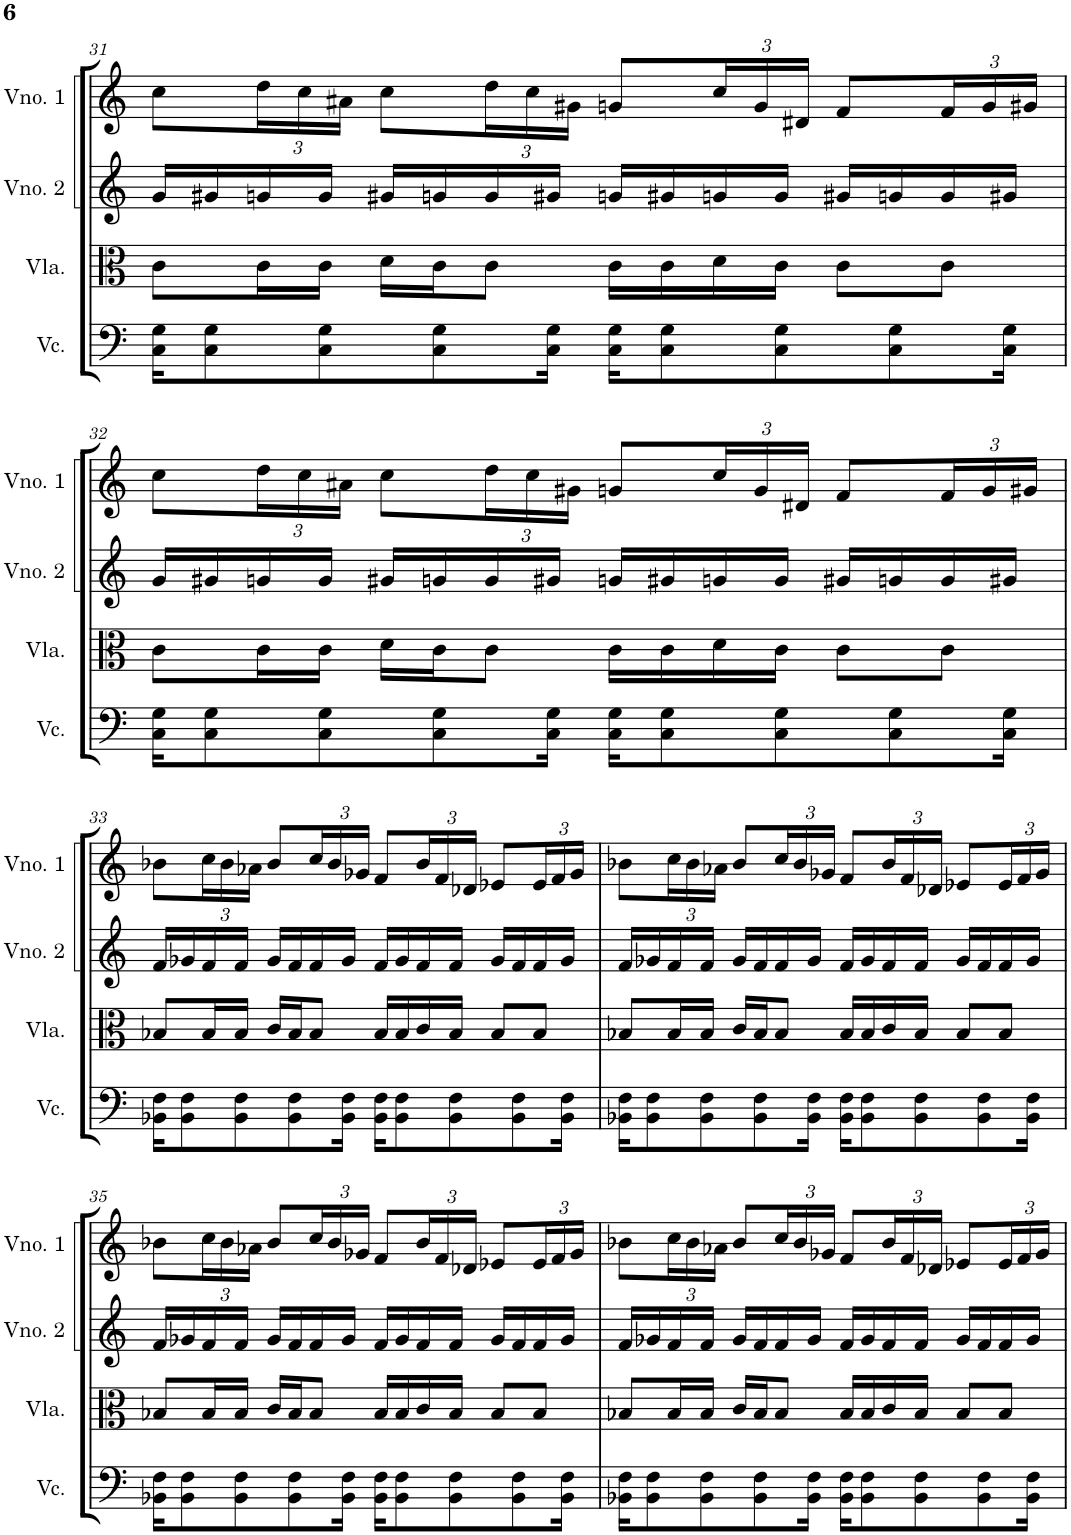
**kern	**kern	**kern	**kern
*part4	*part3	*part2	*part1
*staff4	*staff3	*staff2	*staff1
*I"Violoncelo	*I"Viola	*I"Violino 2	*I"Violino 1
*I'Vc.	*I'Vla.	*I'Vno. 2	*I'Vno. 1
!!LO:PB:g=z
*clefF4	*clefC3	*clefG2	*clefG2
*k[]	*k[]	*k[]	*k[]
*M4/4	*M4/4	*M4/4	*M4/4
=31	=31	=31	=31
16C\ 16G\KL	8c\L	16g/LL	8cc\L
8C\ 8G\	.	16g#X/	.
*	*	*	*Xbrackettup
.	16c\L	16gn/	24dd\L
.	.	.	24cc\
8C\ 8G\	16c\JJ	16g/JJ	.
.	.	.	24a#X\JJ
.	16d\LL	16g#X/LL	8cc\L
8C\ 8G\	16c\J	16gn/	.
.	8c\J	16g/	24dd\L
.	.	.	24cc\
16C\ 16G\Jk	.	16g#X/JJ	.
.	.	.	24g#X\JJ
16C\ 16G\KL	16c\LL	16gn/LL	8gn/L
8C\ 8G\	16c\	16g#X/	.
.	16d\	16gn/	24cc/L
.	.	.	24g/
8C\ 8G\	16c\JJ	16g/JJ	.
.	.	.	24d#X/JJ
.	8c\L	16g#X/LL	8f/L
8C\ 8G\	.	16gn/	.
.	8c\J	16g/	24f/L
.	.	.	24g/
16C\ 16G\Jk	.	16g#X/JJ	.
.	.	.	24g#X/JJ
!!LO:LB:g=z
=32	=32	=32	=32
16C\ 16G\KL	8c\L	16g/LL	8cc\L
8C\ 8G\	.	16g#X/	.
.	16c\L	16gn/	24dd\L
.	.	.	24cc\
8C\ 8G\	16c\JJ	16g/JJ	.
.	.	.	24a#X\JJ
.	16d\LL	16g#X/LL	8cc\L
8C\ 8G\	16c\J	16gn/	.
.	8c\J	16g/	24dd\L
.	.	.	24cc\
16C\ 16G\Jk	.	16g#X/JJ	.
.	.	.	24g#X\JJ
16C\ 16G\KL	16c\LL	16gn/LL	8gn/L
8C\ 8G\	16c\	16g#X/	.
.	16d\	16gn/	24cc/L
.	.	.	24g/
8C\ 8G\	16c\JJ	16g/JJ	.
.	.	.	24d#X/JJ
.	8c\L	16g#X/LL	8f/L
8C\ 8G\	.	16gn/	.
.	8c\J	16g/	24f/L
.	.	.	24g/
16C\ 16G\Jk	.	16g#X/JJ	.
.	.	.	24g#X/JJ
!!LO:LB:g=z
=33	=33	=33	=33
16BB-X\ 16F\KL	8B-X/L	16f/LL	8b-X\L
8BB-\ 8F\	.	16g-X/	.
.	16B-/L	16f/	24cc\L
.	.	.	24b-\
8BB-\ 8F\	16B-/JJ	16f/JJ	.
.	.	.	24a-X\JJ
.	16c/LL	16g-/LL	8b-/L
8BB-\ 8F\	16B-/J	16f/	.
.	8B-/J	16f/	24cc/L
.	.	.	24b-/
16BB-\ 16F\Jk	.	16g-/JJ	.
.	.	.	24g-X/JJ
16BB-\ 16F\KL	16B-/LL	16f/LL	8f/L
8BB-\ 8F\	16B-/	16g-/	.
.	16c/	16f/	24b-/L
.	.	.	24f/
8BB-\ 8F\	16B-/JJ	16f/JJ	.
.	.	.	24d-X/JJ
.	8B-/L	16g-/LL	8e-X/L
8BB-\ 8F\	.	16f/	.
.	8B-/J	16f/	24e-/L
.	.	.	24f/
16BB-\ 16F\Jk	.	16g-/JJ	.
.	.	.	24g-/JJ
=34	=34	=34	=34
16BB-X\ 16F\KL	8B-X/L	16f/LL	8b-X\L
8BB-\ 8F\	.	16g-X/	.
.	16B-/L	16f/	24cc\L
.	.	.	24b-\
8BB-\ 8F\	16B-/JJ	16f/JJ	.
.	.	.	24a-X\JJ
.	16c/LL	16g-/LL	8b-/L
8BB-\ 8F\	16B-/J	16f/	.
.	8B-/J	16f/	24cc/L
.	.	.	24b-/
16BB-\ 16F\Jk	.	16g-/JJ	.
.	.	.	24g-X/JJ
16BB-\ 16F\KL	16B-/LL	16f/LL	8f/L
8BB-\ 8F\	16B-/	16g-/	.
.	16c/	16f/	24b-/L
.	.	.	24f/
8BB-\ 8F\	16B-/JJ	16f/JJ	.
.	.	.	24d-X/JJ
.	8B-/L	16g-/LL	8e-X/L
8BB-\ 8F\	.	16f/	.
.	8B-/J	16f/	24e-/L
.	.	.	24f/
16BB-\ 16F\Jk	.	16g-/JJ	.
.	.	.	24g-/JJ
!!LO:LB:g=z
=35	=35	=35	=35
16BB-X\ 16F\KL	8B-X/L	16f/LL	8b-X\L
8BB-\ 8F\	.	16g-X/	.
.	16B-/L	16f/	24cc\L
.	.	.	24b-\
8BB-\ 8F\	16B-/JJ	16f/JJ	.
.	.	.	24a-X\JJ
.	16c/LL	16g-/LL	8b-/L
8BB-\ 8F\	16B-/J	16f/	.
.	8B-/J	16f/	24cc/L
.	.	.	24b-/
16BB-\ 16F\Jk	.	16g-/JJ	.
.	.	.	24g-X/JJ
16BB-\ 16F\KL	16B-/LL	16f/LL	8f/L
8BB-\ 8F\	16B-/	16g-/	.
.	16c/	16f/	24b-/L
.	.	.	24f/
8BB-\ 8F\	16B-/JJ	16f/JJ	.
.	.	.	24d-X/JJ
.	8B-/L	16g-/LL	8e-X/L
8BB-\ 8F\	.	16f/	.
.	8B-/J	16f/	24e-/L
.	.	.	24f/
16BB-\ 16F\Jk	.	16g-/JJ	.
.	.	.	24g-/JJ
=36	=36	=36	=36
16BB-X\ 16F\KL	8B-X/L	16f/LL	8b-X\L
8BB-\ 8F\	.	16g-X/	.
.	16B-/L	16f/	24cc\L
.	.	.	24b-\
8BB-\ 8F\	16B-/JJ	16f/JJ	.
.	.	.	24a-X\JJ
.	16c/LL	16g-/LL	8b-/L
8BB-\ 8F\	16B-/J	16f/	.
.	8B-/J	16f/	24cc/L
.	.	.	24b-/
16BB-\ 16F\Jk	.	16g-/JJ	.
.	.	.	24g-X/JJ
16BB-\ 16F\KL	16B-/LL	16f/LL	8f/L
8BB-\ 8F\	16B-/	16g-/	.
.	16c/	16f/	24b-/L
.	.	.	24f/
8BB-\ 8F\	16B-/JJ	16f/JJ	.
.	.	.	24d-X/JJ
.	8B-/L	16g-/LL	8e-X/L
8BB-\ 8F\	.	16f/	.
.	8B-/J	16f/	24e-/L
.	.	.	24f/
16BB-\ 16F\Jk	.	16g-/JJ	.
.	.	.	24g-/JJ
=	=	=	=
*-	*-	*-	*-
